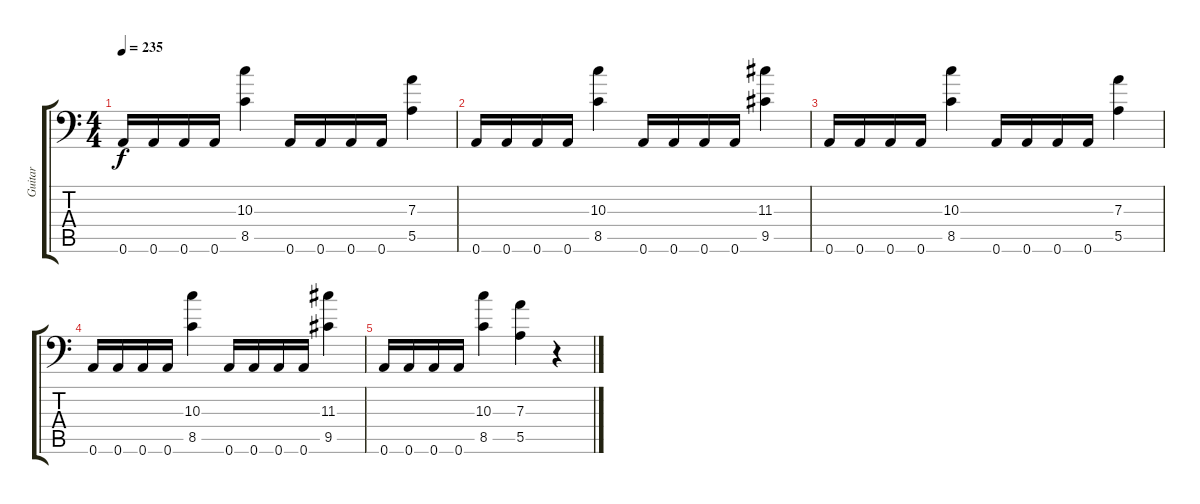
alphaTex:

\track ("Guitar" "Guitar") {instrument distortionguitar}
\staff {score tabs}
\tuning (B3 Gb3 D3 A2 E2 A1) {hide}
\ts (4 4)
\tempo 235
\clef f4
\ks c
0.6.16{dy f} 0.6.16 0.6.16 0.6.16 (10.3 8.5).4 0.6.16 0.6.16 0.6.16 0.6.16 (7.3 5.5).4 |
0.6.16 0.6.16 0.6.16 0.6.16 (10.3 8.5).4 0.6.16 0.6.16 0.6.16 0.6.16 (11.3 9.5).4 |
0.6.16 0.6.16 0.6.16 0.6.16 (10.3 8.5).4 0.6.16 0.6.16 0.6.16 0.6.16 (7.3 5.5).4 |
0.6.16 0.6.16 0.6.16 0.6.16 (10.3 8.5).4 0.6.16 0.6.16 0.6.16 0.6.16 (11.3 9.5).4 |
0.6.16 0.6.16 0.6.16 0.6.16 (10.3 8.5).4 (7.3 5.5).4 r.4
